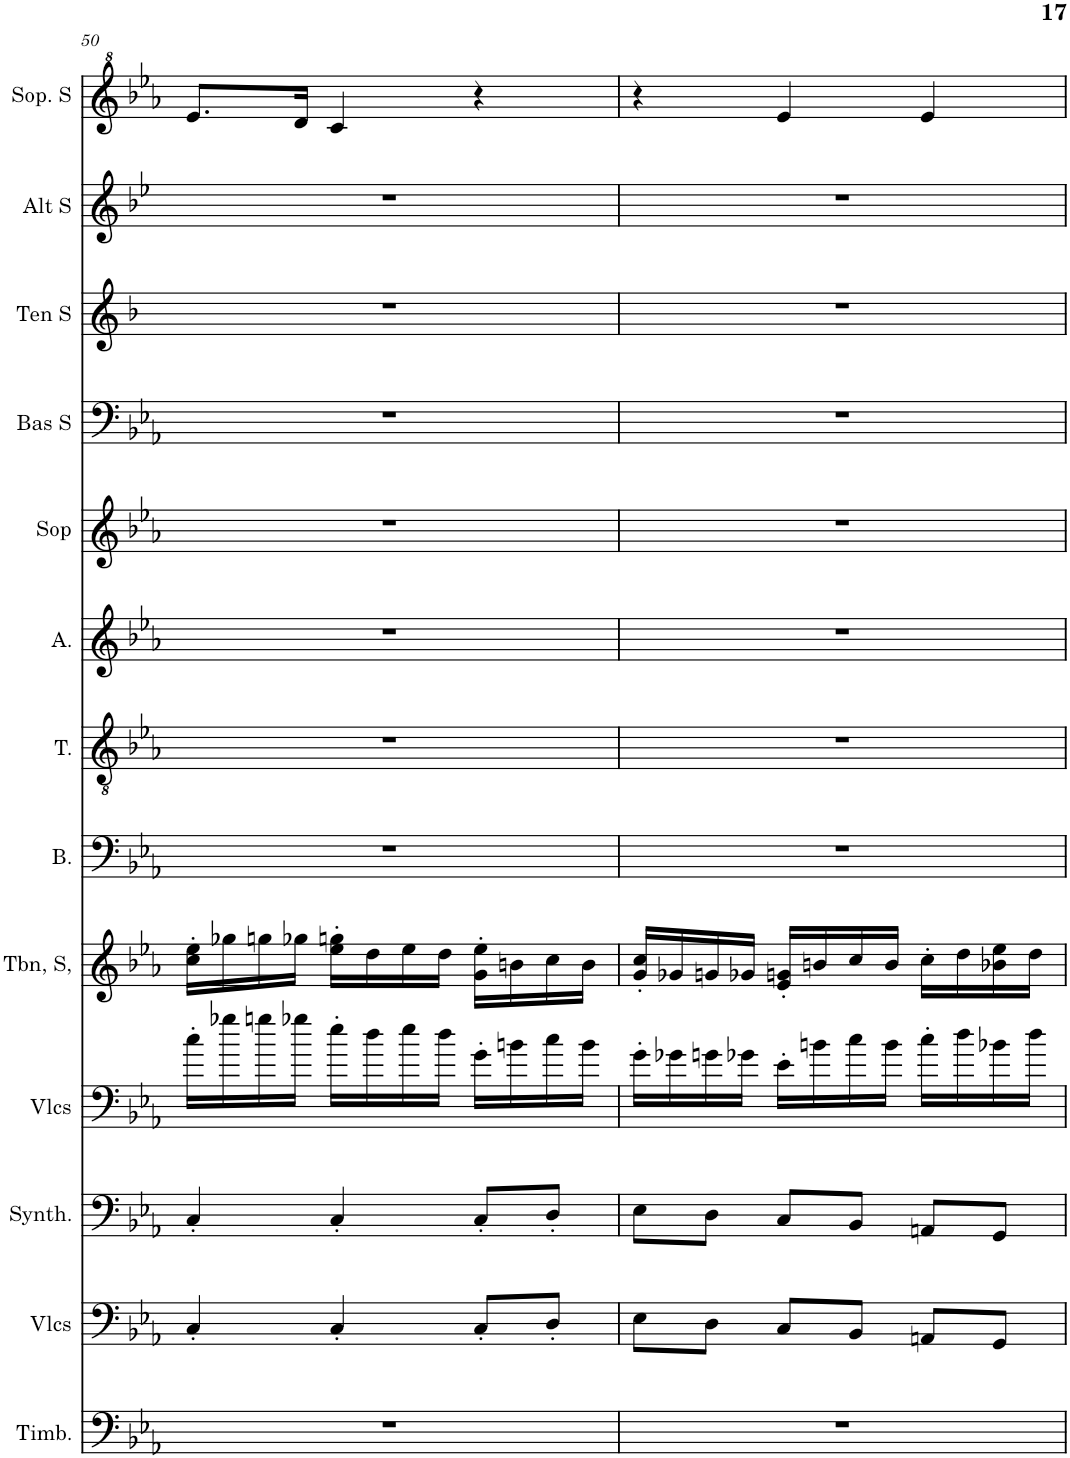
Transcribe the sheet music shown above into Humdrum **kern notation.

**kern	**kern	**kern	**kern	**kern	**kern	**kern	**kern	**kern	**kern	**kern	**kern	**kern
*part13	*part12	*part11	*part10	*part9	*part8	*part7	*part6	*part5	*part4	*part3	*part2	*part1
*staff13	*staff12	*staff11	*staff10	*staff9	*staff8	*staff7	*staff6	*staff5	*staff4	*staff3	*staff2	*staff1
*I"Timbales, Staff-1	*I"Violoncelles, D'Bass/Strings, etc	*I"Synthétiseur d'instruments à cordes, Synth strings, etc	*I"Violoncelles, Synth strings 2	*I"Trombone Soprano, 1st violins	*I"Basse	*I"Ténor	*I"Alto	*I"Soprano	*I"Basse Solo	*I"Tenor Solo	*I"Alto Solo	*I"Soprano Solo
*I'Timb.	*I'Vlcs	*I'Synth.	*I'Vlcs	*I'Tbn, S,	*I'B.	*I'T.	*I'A.	*I'Sop	*I'Bas S	*I'Ten S	*I'Alt S	*I'Sop. S
!!LO:PB:g=z
*clefF4	*clefF4	*clefF4	*clefF4	*clefG2	*clefF4	*clefGv2	*clefG2	*clefG2	*clefF4	*clefG2	*clefG2	*clefG^2
*	*	*	*	*	*	*	*	*	*	*Trd8c14	*Trd4c7	*
*k[b-e-a-]	*k[b-e-a-]	*k[b-e-a-]	*k[b-e-a-]	*k[b-e-a-]	*k[b-e-a-]	*k[b-e-a-]	*k[b-e-a-]	*k[b-e-a-]	*k[b-e-a-]	*k[b-]	*k[b-e-]	*k[b-e-a-]
*M3/4	*M3/4	*M3/4	*M3/4	*M3/4	*M3/4	*M3/4	*M3/4	*M3/4	*M3/4	*M3/4	*M3/4	*M3/4
=50	=50	=50	=50	=50	=50	=50	=50	=50	=50	=50	=50	=50
2.r	4C'/	4C'/	16cc'\LL	16cc\' 16ee-\'LL	2.r	2.r	2.r	2.r	2.r	2.r	2.r	8.ee-/L
.	.	.	16gg-X\	16gg-X\	.	.	.	.	.	.	.	.
.	.	.	16ggn\	16ggn\	.	.	.	.	.	.	.	.
.	.	.	16gg-X\JJ	16gg-X\JJ	.	.	.	.	.	.	.	16dd/Jk
.	4C'/	4C'/	16ee-'\LL	16ee-\' 16ggn\'LL	.	.	.	.	.	.	.	4cc/
.	.	.	16dd\	16dd\	.	.	.	.	.	.	.	.
.	.	.	16ee-\	16ee-\	.	.	.	.	.	.	.	.
.	.	.	16dd\JJ	16dd\JJ	.	.	.	.	.	.	.	.
.	8C'/L	8C'/L	16g'\LL	16g\' 16ee-\'LL	.	.	.	.	.	.	.	4r
.	.	.	16bn\	16bn\	.	.	.	.	.	.	.	.
.	8D'/J	8D'/J	16cc\	16cc\	.	.	.	.	.	.	.	.
.	.	.	16b\JJ	16b\JJ	.	.	.	.	.	.	.	.
=51	=51	=51	=51	=51	=51	=51	=51	=51	=51	=51	=51	=51
2.r	8E-\L	8E-\L	16g'\LL	16g/' 16cc/'LL	2.r	2.r	2.r	2.r	2.r	2.r	2.r	4r
.	.	.	16g-X\	16g-X/	.	.	.	.	.	.	.	.
.	8D\J	8D\J	16gn\	16gn/	.	.	.	.	.	.	.	.
.	.	.	16g-X\JJ	16g-X/JJ	.	.	.	.	.	.	.	.
.	8C/L	8C/L	16e-'\LL	16e-/' 16gn/'LL	.	.	.	.	.	.	.	4ee-/
.	.	.	16bn\	16bn/	.	.	.	.	.	.	.	.
.	8BB-/J	8BB-/J	16cc\	16cc/	.	.	.	.	.	.	.	.
.	.	.	16b\JJ	16b/JJ	.	.	.	.	.	.	.	.
.	8AAn/L	8AAn/L	16cc'\LL	16cc'\LL	.	.	.	.	.	.	.	4ee-/
.	.	.	16dd\	16dd\	.	.	.	.	.	.	.	.
.	8GG/J	8GG/J	16b-X\	16b-X\ 16ee-\	.	.	.	.	.	.	.	.
.	.	.	16dd\JJ	16dd\JJ	.	.	.	.	.	.	.	.
=	=	=	=	=	=	=	=	=	=	=	=	=
*-	*-	*-	*-	*-	*-	*-	*-	*-	*-	*-	*-	*-
